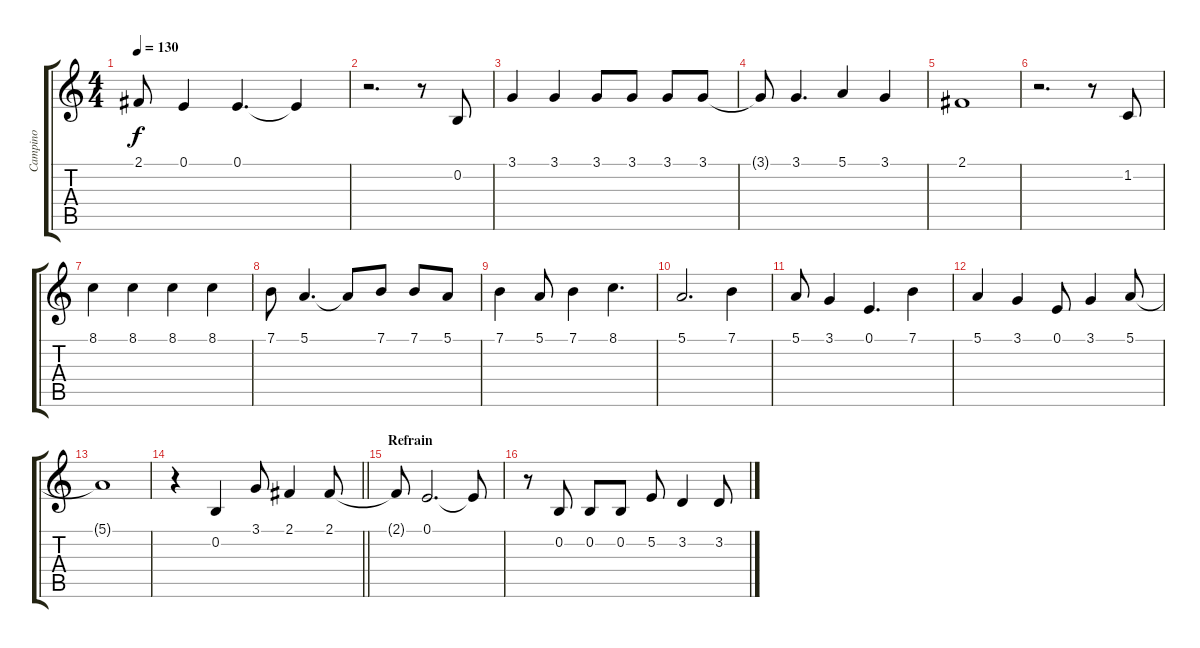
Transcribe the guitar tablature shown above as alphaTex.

\track ("Campino" "Campino") {instrument synthvoice}
\staff {score tabs}
\tuning (E4 B3 G3 D3 A2 E2) {hide}
\ts (4 4)
\tempo 130
\clef g2
\ks c
2.1{t}.8{dy f} 0.1.4 0.1.4{d} 0.1{t}.4 |
r.2{d} r.8 0.2.8 |
3.1.4 3.1.4 3.1.8 3.1.8 3.1.8 3.1.8 |
3.1{t}.8 3.1.4{d} 5.1.4 3.1.4 |
2.1.1 |
r.2{d} r.8 1.2.8 |
8.1.4 8.1.4 8.1.4 8.1.4 |
7.1.8 5.1.4{d} 5.1{t}.8 7.1.8 7.1.8 5.1.8 |
7.1.4 5.1.8 7.1.4 8.1.4{d} |
5.1.2{d} 7.1.4 |
5.1.8 3.1.4 0.1.4{d} 7.1.4 |
5.1.4 3.1.4 0.1.8 3.1.4 5.1.8 |
5.1{t}.1 |
\barLineRight lightlight
r.4 0.2.4 3.1.8 2.1.4 2.1.8 |
\section ("" "Refrain")
2.1{t}.8 0.1.2{d} 0.1{t}.8 |
r.8 0.2.8 0.2.8 0.2.8 5.2.8 3.2.4 3.2.8
